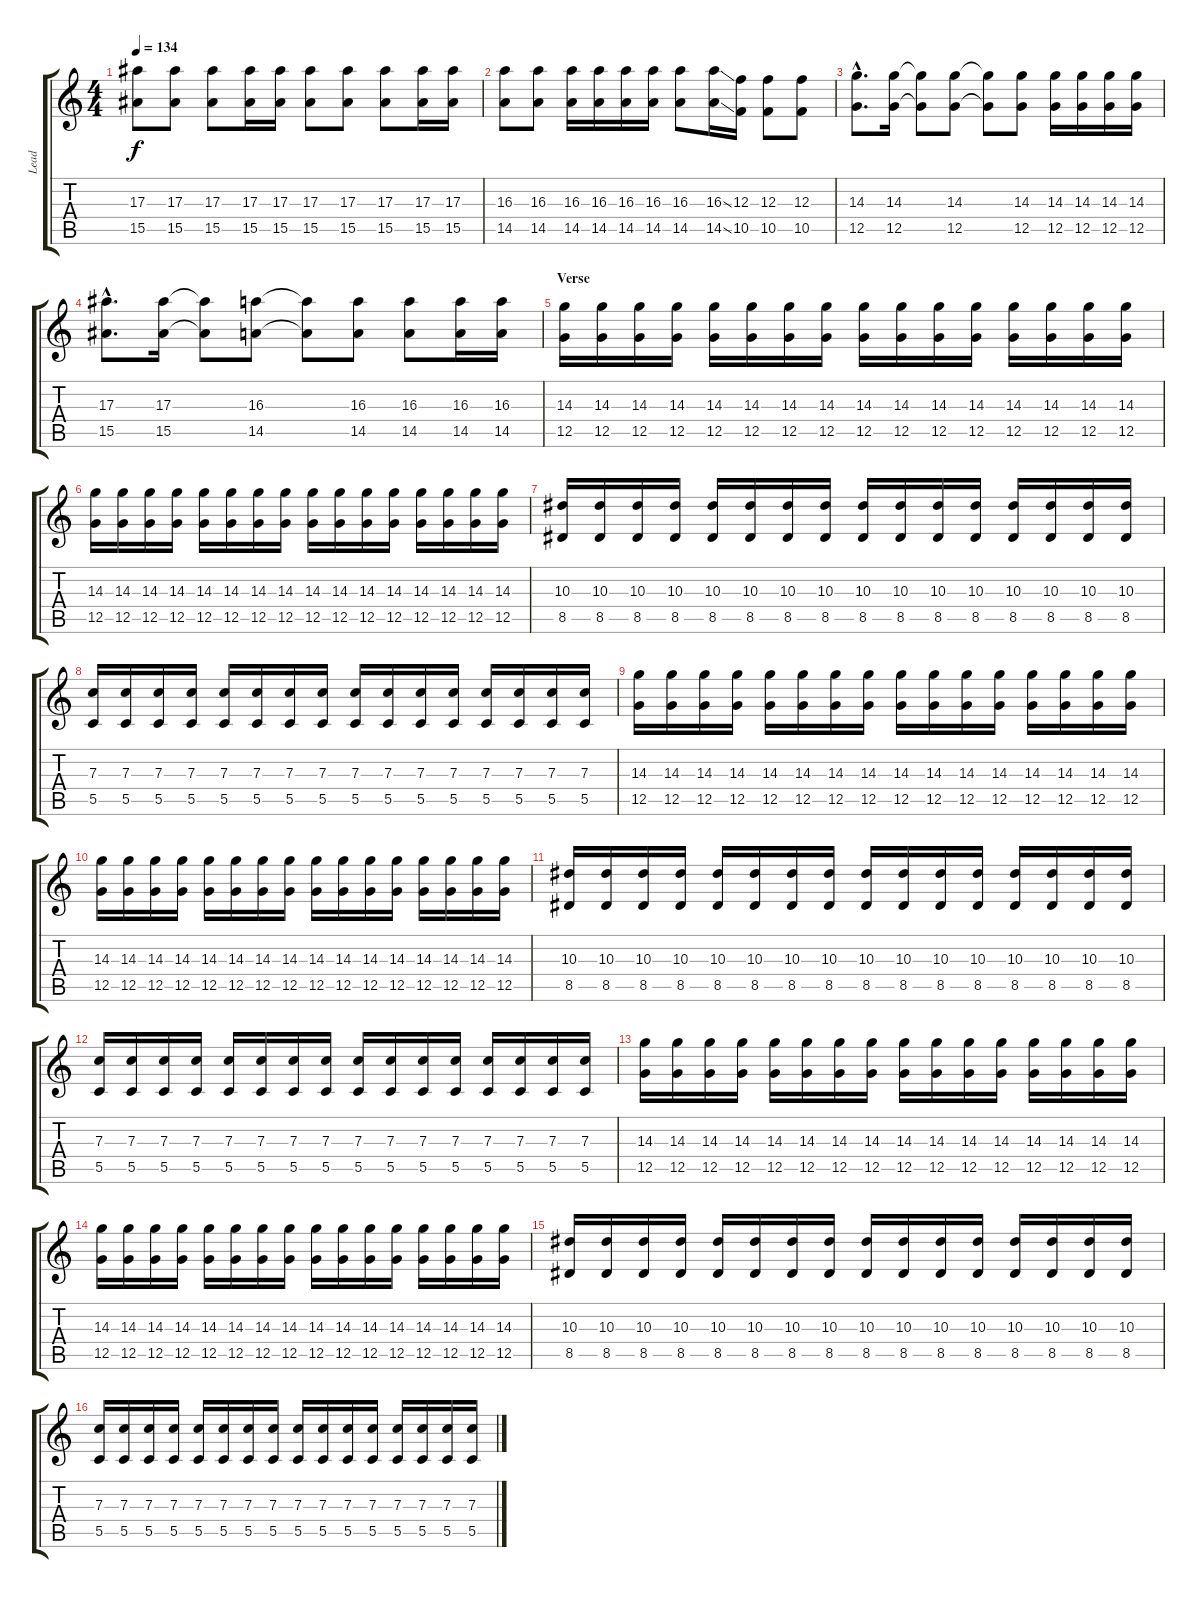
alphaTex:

\track ("Lead" "Lead") {instrument overdrivenguitar}
\staff {score tabs}
\tuning (D4 A3 F3 C3 G2 C2) {hide}
\ts (4 4)
\tempo 134
\clef g2
\ks c
(17.3 15.5).8{dy f} (17.3 15.5).8 (17.3 15.5).8 (17.3 15.5).16 (17.3 15.5).16 (17.3 15.5).8 (17.3 15.5).8 (17.3 15.5).8 (17.3 15.5).16 (17.3 15.5).16 |
(16.3 14.5).8 (16.3 14.5).8 (16.3 14.5).16 (16.3 14.5).16 (16.3 14.5).16 (16.3 14.5).16 (16.3 14.5).8 (16.3{ss} 14.5{ss}).16 (12.3 10.5).16 (12.3 10.5).8 (12.3 10.5).8 |
(14.3{hac} 12.5{hac}).8{d volume 14} (14.3 12.5).16 (14.3{t} 12.5{t}).8 (14.3 12.5).8 (14.3{t} 12.5{t}).8 (14.3 12.5).8 (14.3 12.5).16 (14.3 12.5).16 (14.3 12.5).16 (14.3 12.5).16 |
(17.3{hac} 15.5{hac}).8{d} (17.3 15.5).16 (17.3{t} 15.5{t}).8 (16.3 14.5).8 (16.3{t} 14.5{t}).8 (16.3 14.5).8 (16.3 14.5).8 (16.3 14.5).16 (16.3 14.5).16 |
\section ("" "Verse")
(14.3 12.5).16{volume 12 instrument electricguitarclean} (14.3 12.5).16 (14.3 12.5).16 (14.3 12.5).16 (14.3 12.5).16 (14.3 12.5).16 (14.3 12.5).16 (14.3 12.5).16 (14.3 12.5).16 (14.3 12.5).16 (14.3 12.5).16 (14.3 12.5).16 (14.3 12.5).16 (14.3 12.5).16 (14.3 12.5).16 (14.3 12.5).16 |
(14.3 12.5).16 (14.3 12.5).16 (14.3 12.5).16 (14.3 12.5).16 (14.3 12.5).16 (14.3 12.5).16 (14.3 12.5).16 (14.3 12.5).16 (14.3 12.5).16 (14.3 12.5).16 (14.3 12.5).16 (14.3 12.5).16 (14.3 12.5).16 (14.3 12.5).16 (14.3 12.5).16 (14.3 12.5).16 |
(10.3 8.5).16 (10.3 8.5).16 (10.3 8.5).16 (10.3 8.5).16 (10.3 8.5).16 (10.3 8.5).16 (10.3 8.5).16 (10.3 8.5).16 (10.3 8.5).16 (10.3 8.5).16 (10.3 8.5).16 (10.3 8.5).16 (10.3 8.5).16 (10.3 8.5).16 (10.3 8.5).16 (10.3 8.5).16 |
(7.3 5.5).16 (7.3 5.5).16 (7.3 5.5).16 (7.3 5.5).16 (7.3 5.5).16 (7.3 5.5).16 (7.3 5.5).16 (7.3 5.5).16 (7.3 5.5).16 (7.3 5.5).16 (7.3 5.5).16 (7.3 5.5).16 (7.3 5.5).16 (7.3 5.5).16 (7.3 5.5).16 (7.3 5.5).16 |
(14.3 12.5).16{volume 12 instrument electricguitarclean} (14.3 12.5).16 (14.3 12.5).16 (14.3 12.5).16 (14.3 12.5).16 (14.3 12.5).16 (14.3 12.5).16 (14.3 12.5).16 (14.3 12.5).16 (14.3 12.5).16 (14.3 12.5).16 (14.3 12.5).16 (14.3 12.5).16 (14.3 12.5).16 (14.3 12.5).16 (14.3 12.5).16 |
(14.3 12.5).16 (14.3 12.5).16 (14.3 12.5).16 (14.3 12.5).16 (14.3 12.5).16 (14.3 12.5).16 (14.3 12.5).16 (14.3 12.5).16 (14.3 12.5).16 (14.3 12.5).16 (14.3 12.5).16 (14.3 12.5).16 (14.3 12.5).16 (14.3 12.5).16 (14.3 12.5).16 (14.3 12.5).16 |
(10.3 8.5).16 (10.3 8.5).16 (10.3 8.5).16 (10.3 8.5).16 (10.3 8.5).16 (10.3 8.5).16 (10.3 8.5).16 (10.3 8.5).16 (10.3 8.5).16 (10.3 8.5).16 (10.3 8.5).16 (10.3 8.5).16 (10.3 8.5).16 (10.3 8.5).16 (10.3 8.5).16 (10.3 8.5).16 |
(7.3 5.5).16 (7.3 5.5).16 (7.3 5.5).16 (7.3 5.5).16 (7.3 5.5).16 (7.3 5.5).16 (7.3 5.5).16 (7.3 5.5).16 (7.3 5.5).16 (7.3 5.5).16 (7.3 5.5).16 (7.3 5.5).16 (7.3 5.5).16 (7.3 5.5).16 (7.3 5.5).16 (7.3 5.5).16 |
(14.3 12.5).16{volume 12 instrument electricguitarclean} (14.3 12.5).16 (14.3 12.5).16 (14.3 12.5).16 (14.3 12.5).16 (14.3 12.5).16 (14.3 12.5).16 (14.3 12.5).16 (14.3 12.5).16 (14.3 12.5).16 (14.3 12.5).16 (14.3 12.5).16 (14.3 12.5).16 (14.3 12.5).16 (14.3 12.5).16 (14.3 12.5).16 |
(14.3 12.5).16 (14.3 12.5).16 (14.3 12.5).16 (14.3 12.5).16 (14.3 12.5).16 (14.3 12.5).16 (14.3 12.5).16 (14.3 12.5).16 (14.3 12.5).16 (14.3 12.5).16 (14.3 12.5).16 (14.3 12.5).16 (14.3 12.5).16 (14.3 12.5).16 (14.3 12.5).16 (14.3 12.5).16 |
(10.3 8.5).16 (10.3 8.5).16 (10.3 8.5).16 (10.3 8.5).16 (10.3 8.5).16 (10.3 8.5).16 (10.3 8.5).16 (10.3 8.5).16 (10.3 8.5).16 (10.3 8.5).16 (10.3 8.5).16 (10.3 8.5).16 (10.3 8.5).16 (10.3 8.5).16 (10.3 8.5).16 (10.3 8.5).16 |
(7.3 5.5).16 (7.3 5.5).16 (7.3 5.5).16 (7.3 5.5).16 (7.3 5.5).16 (7.3 5.5).16 (7.3 5.5).16 (7.3 5.5).16 (7.3 5.5).16 (7.3 5.5).16 (7.3 5.5).16 (7.3 5.5).16 (7.3 5.5).16 (7.3 5.5).16 (7.3 5.5).16 (7.3 5.5).16
